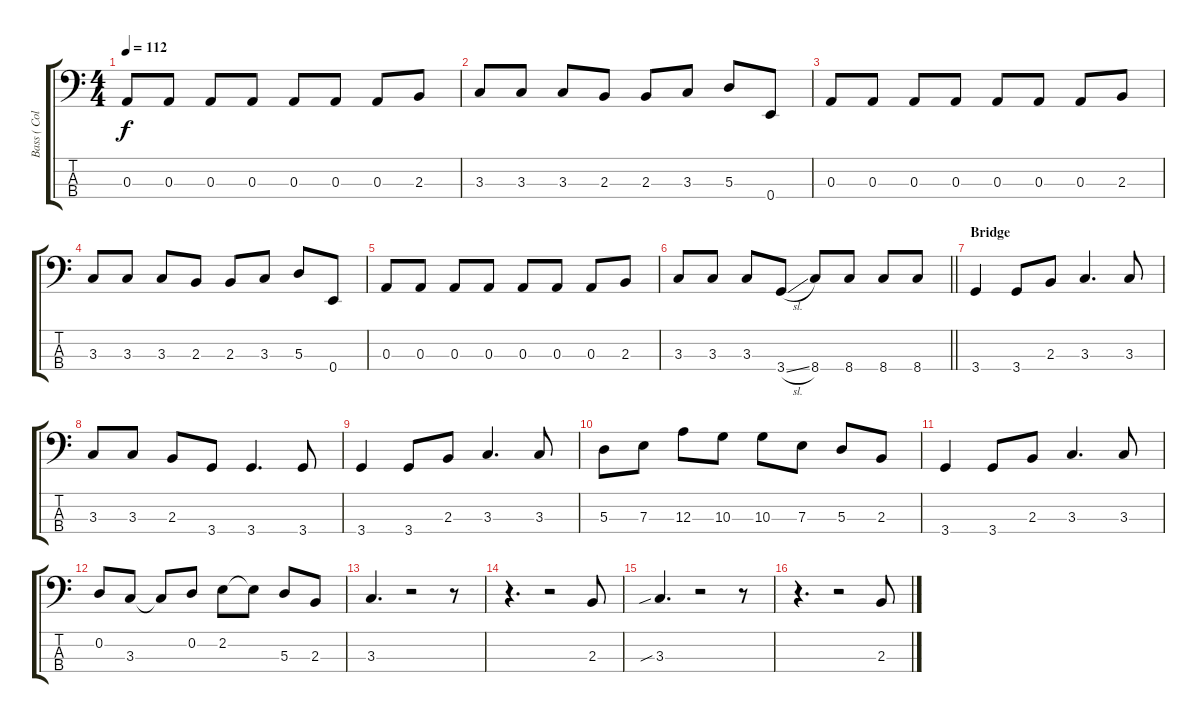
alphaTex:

\track ("Bass ( Colin Greenwood )" "Bass ( Col") {instrument electricbassfinger}
\staff {score tabs}
\tuning (G2 D2 A1 E1) {hide}
\ts (4 4)
\tempo 112
\clef f4
\ks c
0.3.8{dy f} 0.3.8 0.3.8 0.3.8 0.3.8 0.3.8 0.3.8 2.3.8 |
3.3.8 3.3.8 3.3.8 2.3.8 2.3.8 3.3.8 5.3.8 0.4.8 |
0.3.8 0.3.8 0.3.8 0.3.8 0.3.8 0.3.8 0.3.8 2.3.8 |
3.3.8 3.3.8 3.3.8 2.3.8 2.3.8 3.3.8 5.3.8 0.4.8 |
0.3.8 0.3.8 0.3.8 0.3.8 0.3.8 0.3.8 0.3.8 2.3.8 |
\barLineRight lightlight
3.3.8 3.3.8 3.3.8 3.4{sl}.8 8.4.8 8.4.8 8.4.8 8.4.8 |
\section ("" "Bridge")
3.4.4 3.4.8 2.3.8 3.3.4{d} 3.3.8 |
3.3.8 3.3.8 2.3.8 3.4.8 3.4.4{d} 3.4.8 |
3.4.4 3.4.8 2.3.8 3.3.4{d} 3.3.8 |
5.3.8 7.3.8 12.3.8 10.3.8 10.3.8 7.3.8 5.3.8 2.3.8 |
3.4.4 3.4.8 2.3.8 3.3.4{d} 3.3.8 |
0.2.8 3.3.8 3.3{t}.8 0.2.8 2.2.8 2.2{t}.8 5.3.8 2.3.8 |
3.3.4{d} r.2 r.8 |
r.4{d} r.2 2.3.8 |
3.3{sib}.4{d} r.2 r.8 |
r.4{d} r.2 2.3.8
